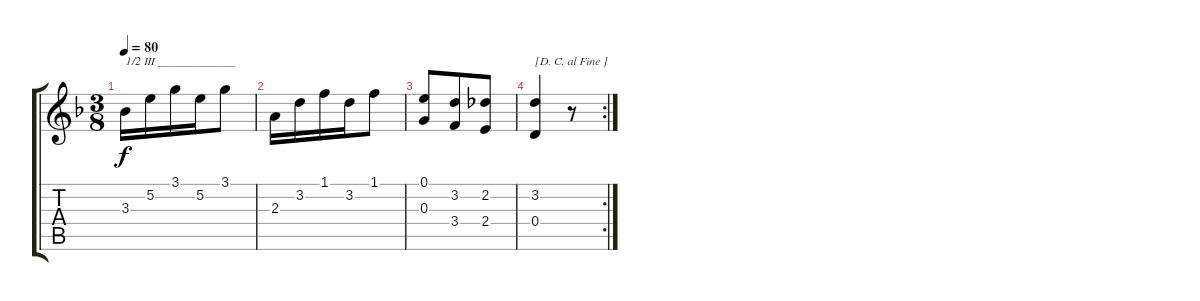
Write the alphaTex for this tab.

\track "" {instrument acousticguitarnylon}
\staff {score tabs}
\tuning (E4 B3 G3 D3 A2 E2) {hide}
\ts (3 8)
\tempo 80
\clef g2
\ks f
3.3.16{txt "1/2 III _____________" dy f} 5.2.16 3.1.16 5.2.16 3.1.8 |
2.3.16 3.2.16 1.1.16 3.2.16 1.1.8 |
(0.1 0.3).8 (3.2 3.4).8 (2.2 2.4).8 |
\rc 2
(3.2 0.4).4{txt "[D. C. al Fine ]"} r.8
